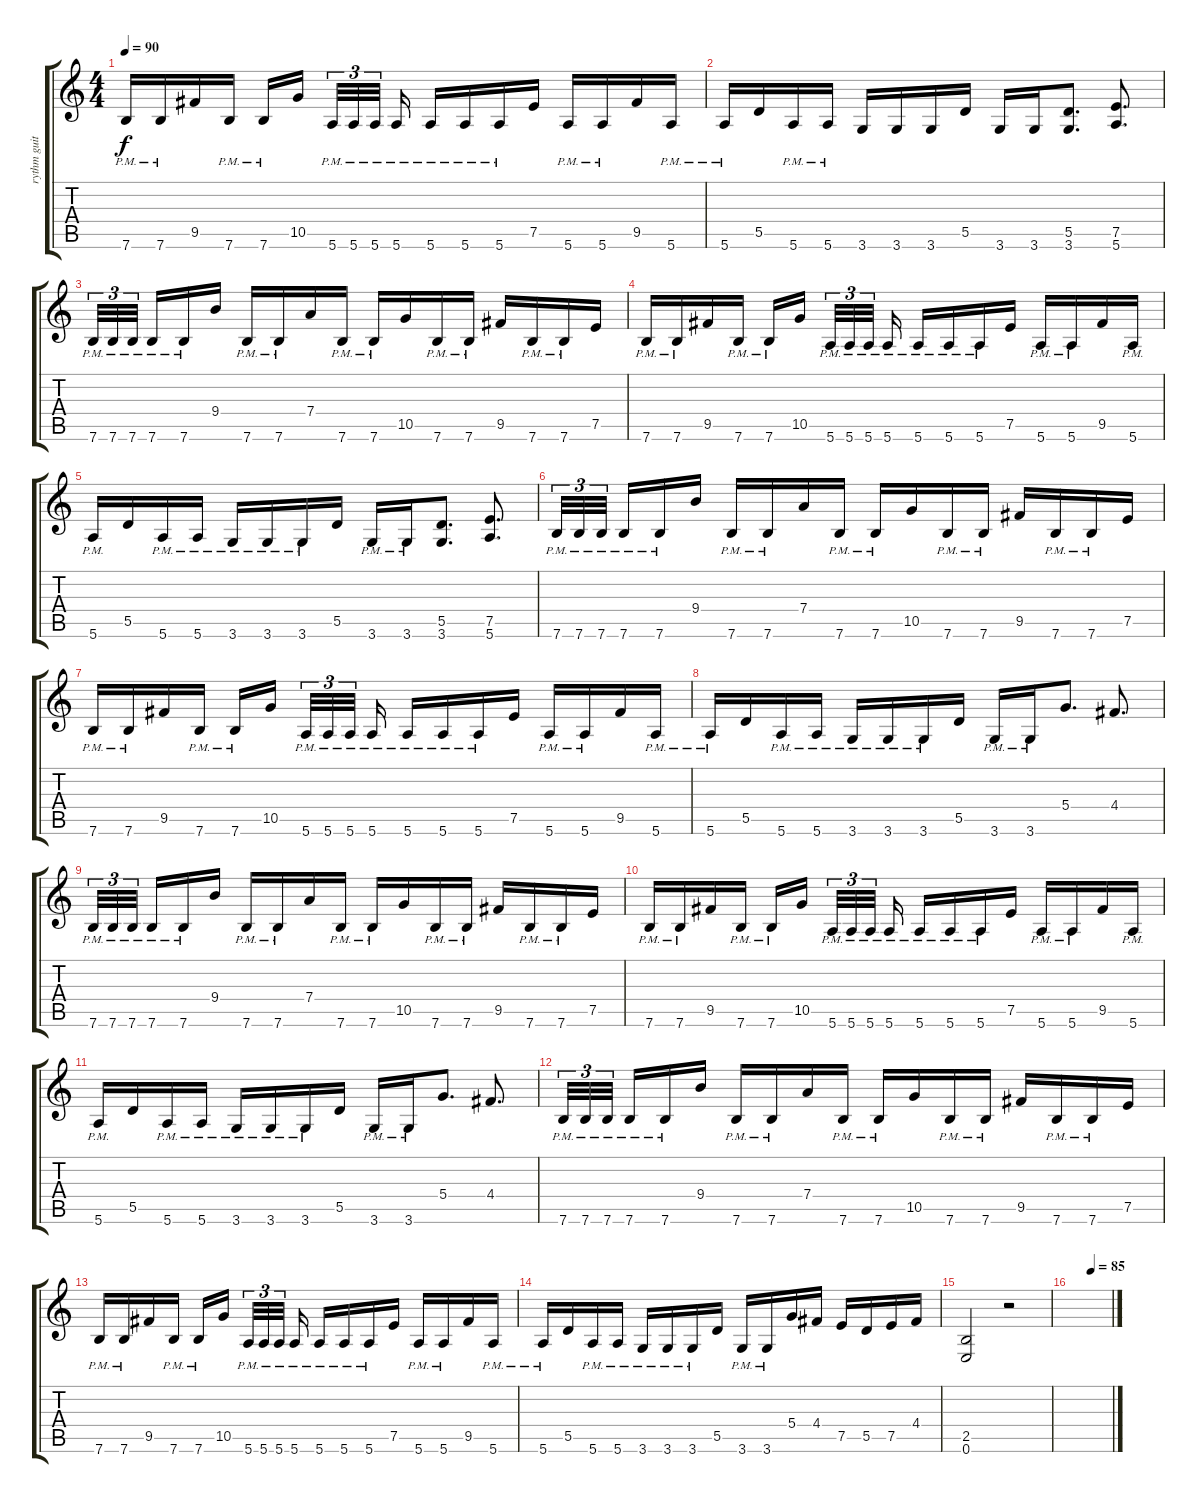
\track ("rythm guitar" "rythm guit") {instrument distortionguitar}
\staff {score tabs}
\tuning (E4 B3 G3 D3 A2 E2) {hide}
\ts (4 4)
\tempo 90
\clef g2
\ks c
7.6{pm}.16{dy f} 7.6{pm}.16 9.5.16 7.6{pm}.16 7.6{pm}.16 10.5.16{beam splitsecondary} 5.6{pm}.32{tu (3 2)} 5.6{pm}.32{tu (3 2)} 5.6{pm}.32{tu (3 2) beam splitsecondary} 5.6{pm}.16 5.6{pm}.16 5.6{pm}.16 5.6{pm}.16 7.5.16 5.6{pm}.16 5.6{pm}.16 9.5.16 5.6{pm}.16 |
5.6{pm}.16 5.5.16 5.6{pm}.16 5.6{pm}.16 3.6.16 3.6.16 3.6.16 5.5.16 3.6.16 3.6.16 (5.5 3.6).8{d} (7.5 5.6).8{d} |
7.6{pm}.32{tu (3 2)} 7.6{pm}.32{tu (3 2)} 7.6{pm}.32{tu (3 2) beam splitsecondary} 7.6{pm}.16 7.6{pm}.16 9.4.16 7.6{pm}.16 7.6{pm}.16 7.4.16 7.6{pm}.16 7.6{pm}.16 10.5.16 7.6{pm}.16 7.6{pm}.16 9.5.16 7.6{pm}.16 7.6{pm}.16 7.5.16 |
7.6{pm}.16 7.6{pm}.16 9.5.16 7.6{pm}.16 7.6{pm}.16 10.5.16{beam splitsecondary} 5.6{pm}.32{tu (3 2)} 5.6{pm}.32{tu (3 2)} 5.6{pm}.32{tu (3 2) beam splitsecondary} 5.6{pm}.16 5.6{pm}.16 5.6{pm}.16 5.6{pm}.16 7.5.16 5.6{pm}.16 5.6{pm}.16 9.5.16 5.6{pm}.16 |
5.6{pm}.16 5.5.16 5.6{pm}.16 5.6{pm}.16 3.6{pm}.16 3.6{pm}.16 3.6{pm}.16 5.5.16 3.6{pm}.16 3.6{pm}.16 (5.5 3.6).8{d} (7.5 5.6).8{d} |
7.6{pm}.32{tu (3 2)} 7.6{pm}.32{tu (3 2)} 7.6{pm}.32{tu (3 2) beam splitsecondary} 7.6{pm}.16 7.6{pm}.16 9.4.16 7.6{pm}.16 7.6{pm}.16 7.4.16 7.6{pm}.16 7.6{pm}.16 10.5.16 7.6{pm}.16 7.6{pm}.16 9.5.16 7.6{pm}.16 7.6{pm}.16 7.5.16 |
7.6{pm}.16 7.6{pm}.16 9.5.16 7.6{pm}.16 7.6{pm}.16 10.5.16{beam splitsecondary} 5.6{pm}.32{tu (3 2)} 5.6{pm}.32{tu (3 2)} 5.6{pm}.32{tu (3 2) beam splitsecondary} 5.6{pm}.16 5.6{pm}.16 5.6{pm}.16 5.6{pm}.16 7.5.16 5.6{pm}.16 5.6{pm}.16 9.5.16 5.6{pm}.16 |
5.6{pm}.16 5.5.16 5.6{pm}.16 5.6{pm}.16 3.6{pm}.16 3.6{pm}.16 3.6{pm}.16 5.5.16 3.6{pm}.16 3.6{pm}.16 5.4.8{d} 4.4.8{d} |
7.6{pm}.32{tu (3 2)} 7.6{pm}.32{tu (3 2)} 7.6{pm}.32{tu (3 2) beam splitsecondary} 7.6{pm}.16 7.6{pm}.16 9.4.16 7.6{pm}.16 7.6{pm}.16 7.4.16 7.6{pm}.16 7.6{pm}.16 10.5.16 7.6{pm}.16 7.6{pm}.16 9.5.16 7.6{pm}.16 7.6{pm}.16 7.5.16 |
7.6{pm}.16 7.6{pm}.16 9.5.16 7.6{pm}.16 7.6{pm}.16 10.5.16{beam splitsecondary} 5.6{pm}.32{tu (3 2)} 5.6{pm}.32{tu (3 2)} 5.6{pm}.32{tu (3 2) beam splitsecondary} 5.6{pm}.16 5.6{pm}.16 5.6{pm}.16 5.6{pm}.16 7.5.16 5.6{pm}.16 5.6{pm}.16 9.5.16 5.6{pm}.16 |
5.6{pm}.16 5.5.16 5.6{pm}.16 5.6{pm}.16 3.6{pm}.16 3.6{pm}.16 3.6{pm}.16 5.5.16 3.6{pm}.16 3.6{pm}.16 5.4.8{d} 4.4.8{d} |
7.6{pm}.32{tu (3 2)} 7.6{pm}.32{tu (3 2)} 7.6{pm}.32{tu (3 2) beam splitsecondary} 7.6{pm}.16 7.6{pm}.16 9.4.16 7.6{pm}.16 7.6{pm}.16 7.4.16 7.6{pm}.16 7.6{pm}.16 10.5.16 7.6{pm}.16 7.6{pm}.16 9.5.16 7.6{pm}.16 7.6{pm}.16 7.5.16 |
7.6{pm}.16 7.6{pm}.16 9.5.16 7.6{pm}.16 7.6{pm}.16 10.5.16{beam splitsecondary} 5.6{pm}.32{tu (3 2)} 5.6{pm}.32{tu (3 2)} 5.6{pm}.32{tu (3 2) beam splitsecondary} 5.6{pm}.16 5.6{pm}.16 5.6{pm}.16 5.6{pm}.16 7.5.16 5.6{pm}.16 5.6{pm}.16 9.5.16 5.6{pm}.16 |
5.6{pm}.16 5.5.16 5.6{pm}.16 5.6{pm}.16 3.6{pm}.16 3.6{pm}.16 3.6{pm}.16 5.5.16 3.6{pm}.16 3.6{pm}.16 5.4.16 4.4.16 7.5.16 5.5.16 7.5.16 4.4.16 |
(2.5 0.6).2 r.2 |
\tempo (85 0.5)
